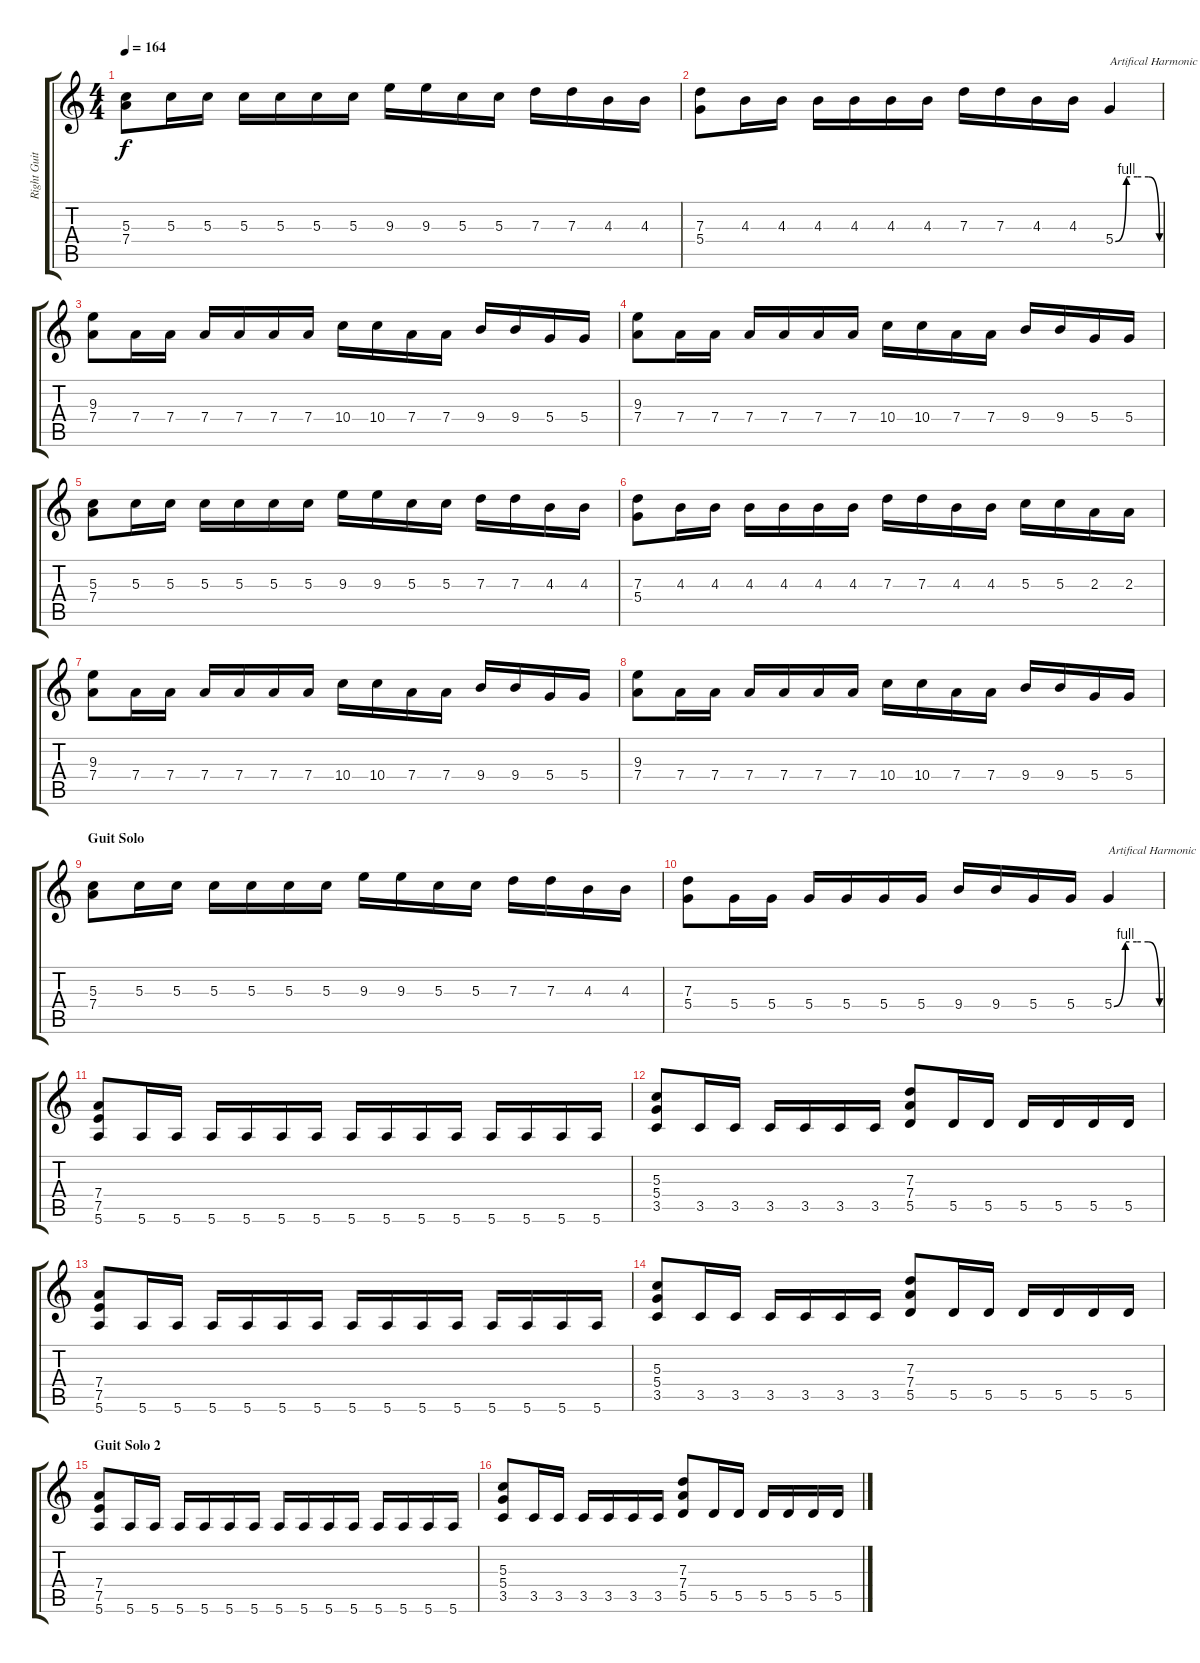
\track ("Right Guitar" "Right Guit") {instrument distortionguitar}
\staff {score tabs}
\tuning (E4 B3 G3 D3 A2 E2) {hide}
\ts (4 4)
\tempo 164
\clef g2
\ks c
(5.3 7.4).8{dy f} 5.3.16 5.3.16 5.3.16 5.3.16 5.3.16 5.3.16 9.3.16 9.3.16 5.3.16 5.3.16 7.3.16 7.3.16 4.3.16 4.3.16 |
(7.3 5.4).8 4.3.16 4.3.16 4.3.16 4.3.16 4.3.16 4.3.16 7.3.16 7.3.16 4.3.16 4.3.16 5.4{be (custom 0 0 15 4 30 4 45 4 60 0)}.4{txt "Artifical Harmonic" instrument guitarharmonics} |
(9.3 7.4).8{instrument distortionguitar} 7.4.16 7.4.16 7.4.16 7.4.16 7.4.16 7.4.16 10.4.16 10.4.16 7.4.16 7.4.16 9.4.16 9.4.16 5.4.16 5.4.16 |
(9.3 7.4).8 7.4.16 7.4.16 7.4.16 7.4.16 7.4.16 7.4.16 10.4.16 10.4.16 7.4.16 7.4.16 9.4.16 9.4.16 5.4.16 5.4.16 |
(5.3 7.4).8 5.3.16 5.3.16 5.3.16 5.3.16 5.3.16 5.3.16 9.3.16 9.3.16 5.3.16 5.3.16 7.3.16 7.3.16 4.3.16 4.3.16 |
(7.3 5.4).8 4.3.16 4.3.16 4.3.16 4.3.16 4.3.16 4.3.16 7.3.16 7.3.16 4.3.16 4.3.16 5.3.16 5.3.16 2.3.16 2.3.16 |
(9.3 7.4).8 7.4.16 7.4.16 7.4.16 7.4.16 7.4.16 7.4.16 10.4.16 10.4.16 7.4.16 7.4.16 9.4.16 9.4.16 5.4.16 5.4.16 |
(9.3 7.4).8 7.4.16 7.4.16 7.4.16 7.4.16 7.4.16 7.4.16 10.4.16 10.4.16 7.4.16 7.4.16 9.4.16 9.4.16 5.4.16 5.4.16 |
\section ("" "Guit Solo ")
(5.3 7.4).8 5.3.16 5.3.16 5.3.16 5.3.16 5.3.16 5.3.16 9.3.16 9.3.16 5.3.16 5.3.16 7.3.16 7.3.16 4.3.16 4.3.16 |
(7.3 5.4).8 5.4.16 5.4.16 5.4.16 5.4.16 5.4.16 5.4.16 9.4.16 9.4.16 5.4.16 5.4.16 5.4{be (custom 0 0 15 4 30 4 45 4 60 0)}.4{txt "Artifical Harmonic" instrument guitarharmonics} |
(7.4 7.5 5.6).8{instrument distortionguitar} 5.6.16 5.6.16 5.6.16 5.6.16 5.6.16 5.6.16 5.6.16 5.6.16 5.6.16 5.6.16 5.6.16 5.6.16 5.6.16 5.6.16 |
(5.3 5.4 3.5).8 3.5.16 3.5.16 3.5.16 3.5.16 3.5.16 3.5.16 (7.3 7.4 5.5).8 5.5.16 5.5.16 5.5.16 5.5.16 5.5.16 5.5.16 |
(7.4 7.5 5.6).8 5.6.16 5.6.16 5.6.16 5.6.16 5.6.16 5.6.16 5.6.16 5.6.16 5.6.16 5.6.16 5.6.16 5.6.16 5.6.16 5.6.16 |
(5.3 5.4 3.5).8 3.5.16 3.5.16 3.5.16 3.5.16 3.5.16 3.5.16 (7.3 7.4 5.5).8 5.5.16 5.5.16 5.5.16 5.5.16 5.5.16 5.5.16 |
\section ("" "Guit Solo 2")
(7.4 7.5 5.6).8 5.6.16 5.6.16 5.6.16 5.6.16 5.6.16 5.6.16 5.6.16 5.6.16 5.6.16 5.6.16 5.6.16 5.6.16 5.6.16 5.6.16 |
(5.3 5.4 3.5).8 3.5.16 3.5.16 3.5.16 3.5.16 3.5.16 3.5.16 (7.3 7.4 5.5).8 5.5.16 5.5.16 5.5.16 5.5.16 5.5.16 5.5.16
